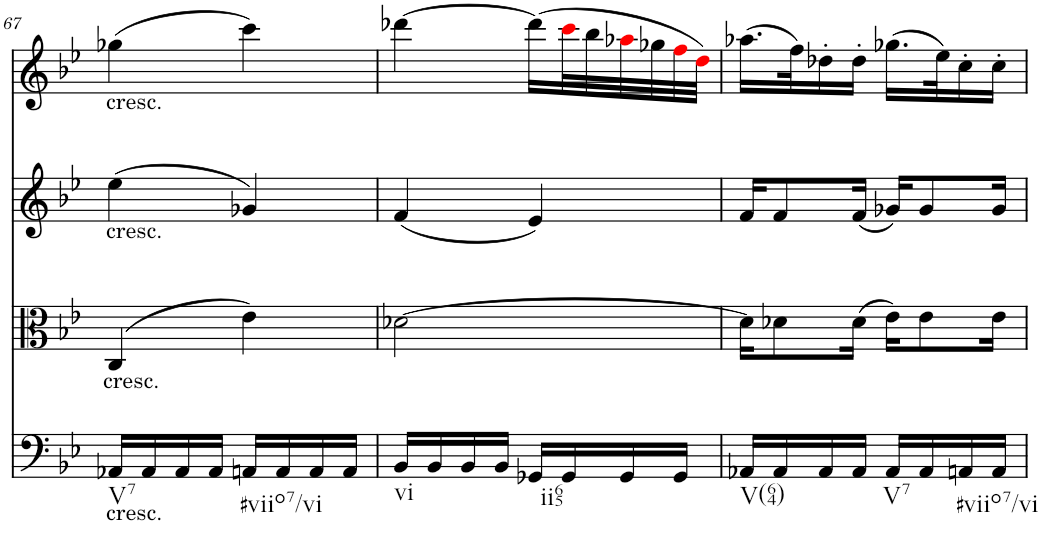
**kern	**kern	**kern	**kern
*part4	*part3	*part2	*part1
*staff4	*staff3	*staff2	*staff1
*I"Violoncello	*I"Viola	*I"Violin II	*I"Violin I
!!LO:PB:g=z
*clefF4	*clefC3	*clefG2	*clefG2
*k[b-e-]	*k[b-e-]	*k[b-e-]	*k[b-e-]
*M2/4	*M2/4	*M2/4	*M2/4
=67	=67	=67	=67
!	!	!	!LO:TX:b:t=cresc.
!	!	!LO:TX:b:t=cresc.	!
!	!LO:TX:b:t=cresc.	!	!
!LO:TX:b:t=cresc.	!	!	!
!LO:TX:b:t=V7	!	!	!
16AA-X/LL	(4C/	(4ee-\	(4gg-X\
16AA-/	.	.	.
16AA-/	.	.	.
16AA-/JJ	.	.	.
!LO:TX:b:t=#viio7/vi	!	!	!
16AAn/LL	4e-\)	4g-X/)	4ccc\)
16AA/	.	.	.
16AA/	.	.	.
16AA/JJ	.	.	.
=68	=68	=68	=68
!LO:TX:b:t=vi	!	!	!
16BB-/LL	[2d-X\	(4f/	[4ddd-X\
16BB-/	.	.	.
16BB-/	.	.	.
16BB-/JJ	.	.	.
!LO:TX:b:t=ii65	!	!	!
16GG-X/LL	.	4e-/)	(16ddd-\LL]
16GG-/	.	.	32ccci\L
.	.	.	32bb-\
16GG-/	.	.	32aa-Xi\
.	.	.	32gg-X\
16GG-/JJ	.	.	32ffi\
.	.	.	32ddi\JJJ)
=69	=69	=69	=69
!LO:TX:b:t=V(64)	!	!	!
16AA-X/LL	16d-\KL]	16f/KL	(16.aa-X\LL
16AA-/	8d-X\	8f/	.
.	.	.	32ff\K)
16AA-/	.	.	16dd-X'\
16AA-/JJ	(16d-\Jk	(16f/Jk	16dd-'\JJ
!LO:TX:b:t=V7	!	!	!
16AA-/LL	16e-\KL)	16g-X/KL)	(16.gg-X\LL
16AA-/	8e-\	8g-/	.
.	.	.	32ee-\K)
!LO:TX:b:t=#viio7/vi	!	!	!
16AAn/	.	.	16cc'\
16AA/JJ	16e-\Jk	16g-/Jk	16cc'\JJ
=	=	=	=
*-	*-	*-	*-
